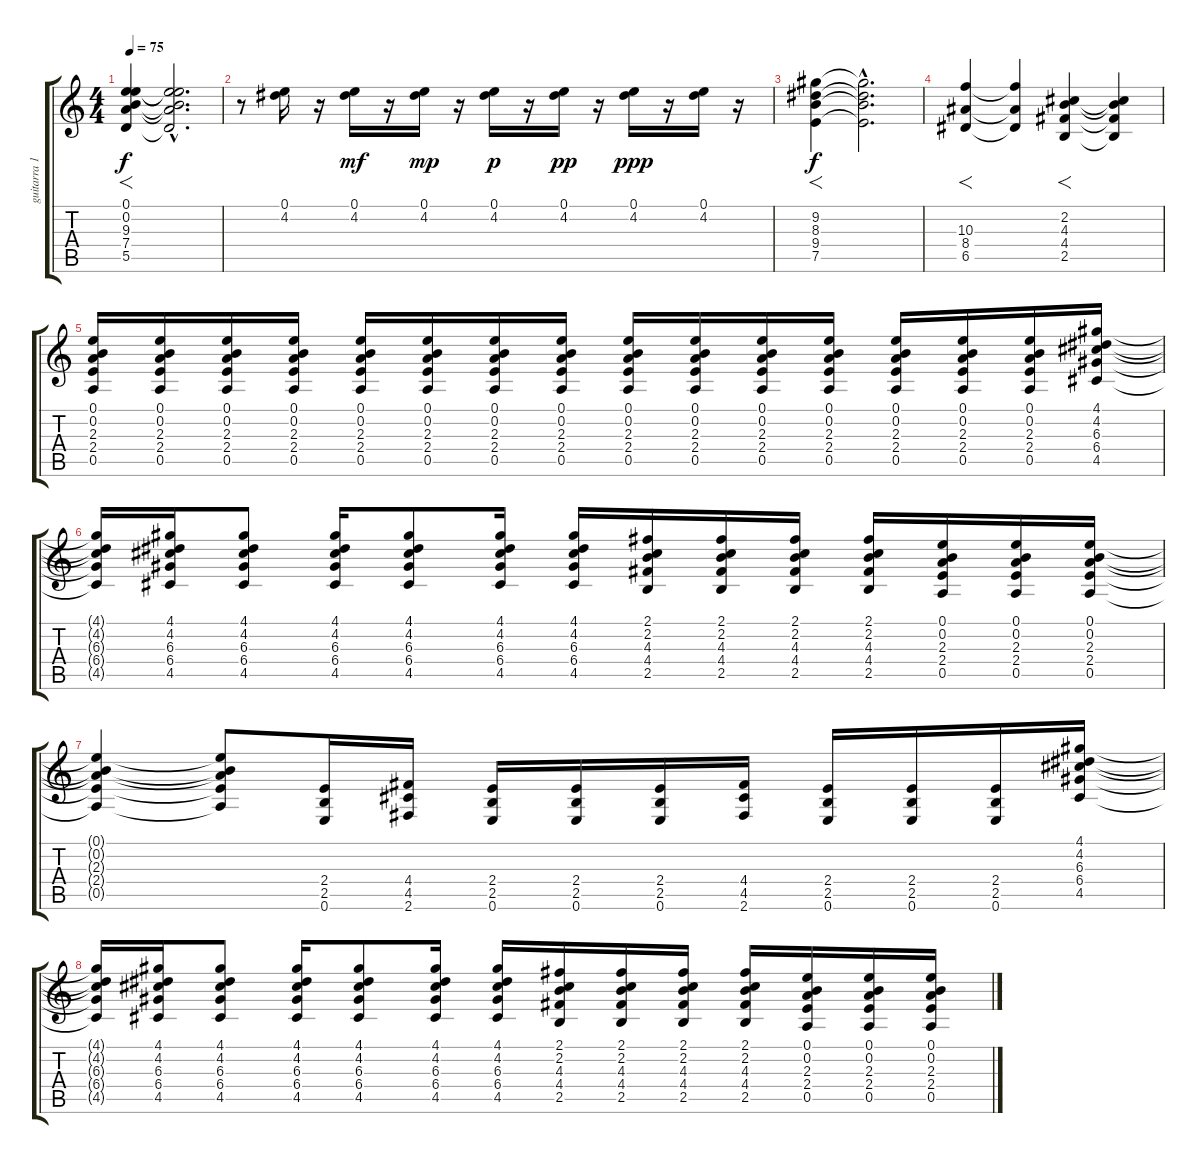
\track ("guitarra 1" "guitarra 1") {instrument electricguitarjazz}
\staff {score tabs}
\tuning (E4 B3 G3 D3 A2 E2) {hide}
\ts (4 4)
\tempo 75
\clef g2
\ks c
(0.1 0.2 9.3 7.4 5.5).4{f dy f} (0.1{hac t} 0.2{hac t} 9.3{hac t} 7.4{hac t} 5.5{hac t}).2{d} |
r.8 (0.1 4.2).16 r.16 (0.1 4.2).16{dy mf} r.16 (0.1 4.2).16{dy mp} r.16 (0.1 4.2).16{dy p} r.16 (0.1 4.2).16{dy pp} r.16 (0.1 4.2).16{dy ppp} r.16 (0.1 4.2).16 r.16 |
(9.2 8.3 9.4 7.5).4{f dy f} (9.2{hac t} 8.3{hac t} 9.4{hac t} 7.5{hac t}).2{d} |
(10.3 8.4 6.5).4{f} (10.3{t} 8.4{t} 6.5{t}).4 (2.2 4.3 4.4 2.5).4{f} (2.2{t} 4.3{t} 4.4{t} 2.5{t}).4 |
(0.1 0.2 2.3 2.4 0.5).16{instrument distortionguitar} (0.1 0.2 2.3 2.4 0.5).16 (0.1 0.2 2.3 2.4 0.5).16 (0.1 0.2 2.3 2.4 0.5).16 (0.1 0.2 2.3 2.4 0.5).16 (0.1 0.2 2.3 2.4 0.5).16 (0.1 0.2 2.3 2.4 0.5).16 (0.1 0.2 2.3 2.4 0.5).16 (0.1 0.2 2.3 2.4 0.5).16 (0.1 0.2 2.3 2.4 0.5).16 (0.1 0.2 2.3 2.4 0.5).16 (0.1 0.2 2.3 2.4 0.5).16 (0.1 0.2 2.3 2.4 0.5).16 (0.1 0.2 2.3 2.4 0.5).16 (0.1 0.2 2.3 2.4 0.5).16 (4.1 4.2 6.3 6.4 4.5).16 |
(4.1{t} 4.2{t} 6.3{t} 6.4{t} 4.5{t}).16{instrument distortionguitar} (4.1 4.2 6.3 6.4 4.5).16 (4.1 4.2 6.3 6.4 4.5).8 (4.1 4.2 6.3 6.4 4.5).16 (4.1 4.2 6.3 6.4 4.5).8 (4.1 4.2 6.3 6.4 4.5).16 (4.1 4.2 6.3 6.4 4.5).16 (2.1 2.2 4.3 4.4 2.5).16 (2.1 2.2 4.3 4.4 2.5).16 (2.1 2.2 4.3 4.4 2.5).16 (2.1 2.2 4.3 4.4 2.5).16 (0.1 0.2 2.3 2.4 0.5).16 (0.1 0.2 2.3 2.4 0.5).16 (0.1 0.2 2.3 2.4 0.5).16 |
(0.1{t} 0.2{t} 2.3{t} 2.4{t} 0.5{t}).4 (0.1{t} 0.2{t} 2.3{t} 2.4{t} 0.5{t}).8 (2.4 2.5 0.6).16 (4.4 4.5 2.6).16 (2.4 2.5 0.6).16 (2.4 2.5 0.6).16 (2.4 2.5 0.6).16 (4.4 4.5 2.6).16 (2.4 2.5 0.6).16 (2.4 2.5 0.6).16 (2.4 2.5 0.6).16 (4.1 4.2 6.3 6.4 4.5).16 |
(4.1{t} 4.2{t} 6.3{t} 6.4{t} 4.5{t}).16 (4.1 4.2 6.3 6.4 4.5).16 (4.1 4.2 6.3 6.4 4.5).8 (4.1 4.2 6.3 6.4 4.5).16 (4.1 4.2 6.3 6.4 4.5).8 (4.1 4.2 6.3 6.4 4.5).16 (4.1 4.2 6.3 6.4 4.5).16 (2.1 2.2 4.3 4.4 2.5).16 (2.1 2.2 4.3 4.4 2.5).16 (2.1 2.2 4.3 4.4 2.5).16 (2.1 2.2 4.3 4.4 2.5).16 (0.1 0.2 2.3 2.4 0.5).16 (0.1 0.2 2.3 2.4 0.5).16 (0.1 0.2 2.3 2.4 0.5).16
